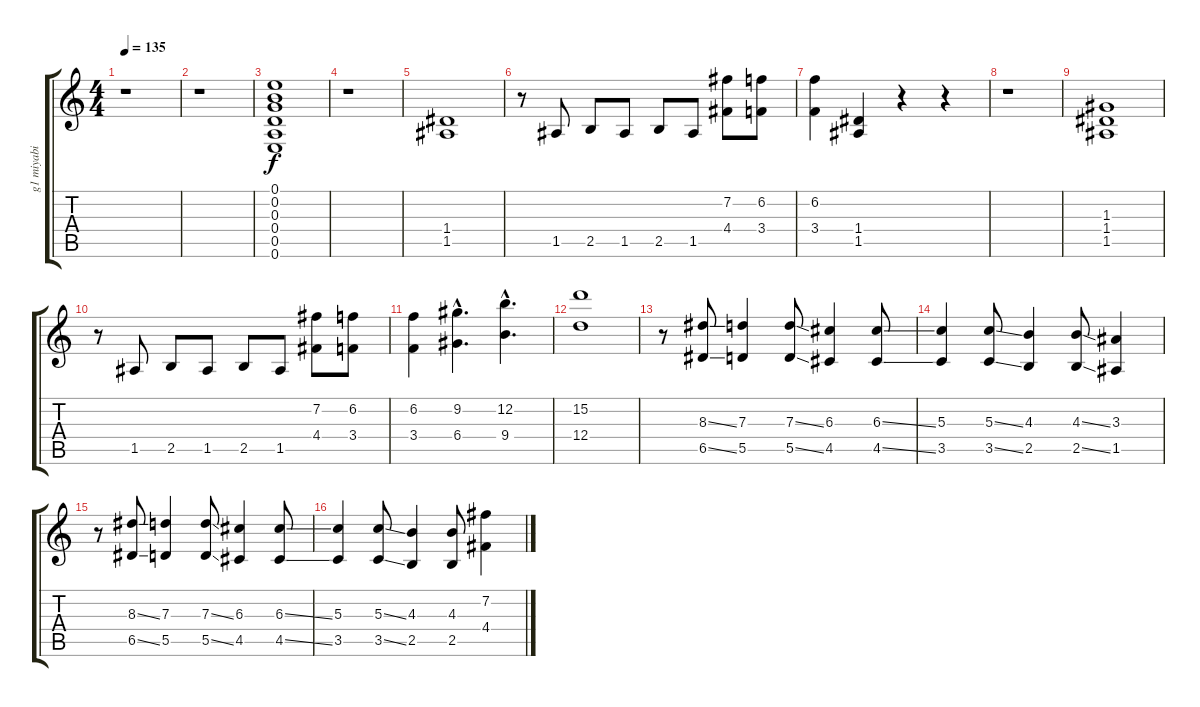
\track ("g1 miyabi" "g1 miyabi") {instrument distortionguitar}
\staff {score tabs}
\tuning (E4 B3 G3 D3 A2 E2) {hide}
\ts (4 4)
\tempo 135
\clef g2
\ks c
r.1{dy f instrument distortionguitar} |
r.1 |
(0.1 0.2 0.3 0.4 0.5 0.6).1 |
r.1 |
(1.4 1.5).1 |
r.8 1.5.8 2.5.8 1.5.8 2.5.8 1.5.8 (7.2 4.4).8 (6.2 3.4).8 |
(6.2 3.4).4 (1.4 1.5).4 r.4 r.4 |
r.1 |
(1.3 1.4 1.5).1 |
r.8 1.5.8 2.5.8 1.5.8 2.5.8 1.5.8 (7.2 4.4).8 (6.2 3.4).8 |
(6.2 3.4).4 (9.2{hac} 6.4{hac}).4{d} (12.2{hac} 9.4{hac}).4{d} |
(15.2 12.4).1 |
r.8 (8.3{ss} 6.5{ss}).8 (7.3 5.5).4 (7.3{ss} 5.5{ss}).8 (6.3 4.5).4 (6.3{ss} 4.5{ss}).8 |
(5.3 3.5).4 (5.3{ss} 3.5{ss}).8 (4.3 2.5).4 (4.3{ss} 2.5{ss}).8 (3.3 1.5).4 |
r.8 (8.3{ss} 6.5{ss}).8 (7.3 5.5).4 (7.3{ss} 5.5{ss}).8 (6.3 4.5).4 (6.3{ss} 4.5{ss}).8 |
(5.3 3.5).4 (5.3{ss} 3.5{ss}).8 (4.3 2.5).4 (4.3 2.5).8 (7.2 4.4).4
